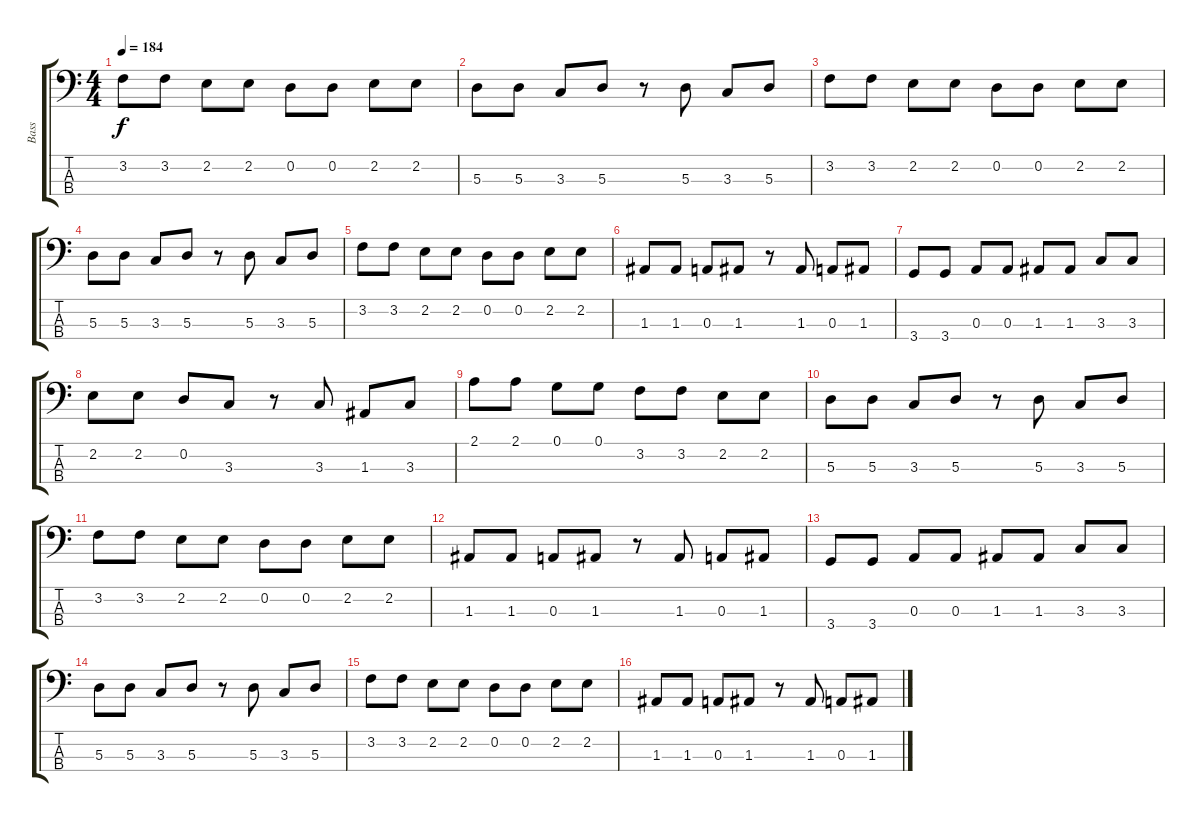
\track ("Bass" "Bass") {instrument electricbasspick}
\staff {score tabs}
\tuning (G2 D2 A1 E1) {hide}
\ts (4 4)
\tempo 184
\clef f4
\ks c
3.2.8{dy f} 3.2.8 2.2.8 2.2.8 0.2.8 0.2.8 2.2.8 2.2.8 |
5.3.8 5.3.8 3.3.8 5.3.8 r.8 5.3.8 3.3.8 5.3.8 |
3.2.8 3.2.8 2.2.8 2.2.8 0.2.8 0.2.8 2.2.8 2.2.8 |
5.3.8 5.3.8 3.3.8 5.3.8 r.8 5.3.8 3.3.8 5.3.8 |
3.2.8 3.2.8 2.2.8 2.2.8 0.2.8 0.2.8 2.2.8 2.2.8 |
1.3.8 1.3.8 0.3.8 1.3.8 r.8 1.3.8 0.3.8 1.3.8 |
3.4.8 3.4.8 0.3.8 0.3.8 1.3.8 1.3.8 3.3.8 3.3.8 |
2.2.8 2.2.8 0.2.8 3.3.8 r.8 3.3.8 1.3.8 3.3.8 |
2.1.8 2.1.8 0.1.8 0.1.8 3.2.8 3.2.8 2.2.8 2.2.8 |
5.3.8 5.3.8 3.3.8 5.3.8 r.8 5.3.8 3.3.8 5.3.8 |
3.2.8 3.2.8 2.2.8 2.2.8 0.2.8 0.2.8 2.2.8 2.2.8 |
1.3.8 1.3.8 0.3.8 1.3.8 r.8 1.3.8 0.3.8 1.3.8 |
3.4.8 3.4.8 0.3.8 0.3.8 1.3.8 1.3.8 3.3.8 3.3.8 |
5.3.8 5.3.8 3.3.8 5.3.8 r.8 5.3.8 3.3.8 5.3.8 |
3.2.8 3.2.8 2.2.8 2.2.8 0.2.8 0.2.8 2.2.8 2.2.8 |
1.3.8 1.3.8 0.3.8 1.3.8 r.8 1.3.8 0.3.8 1.3.8
